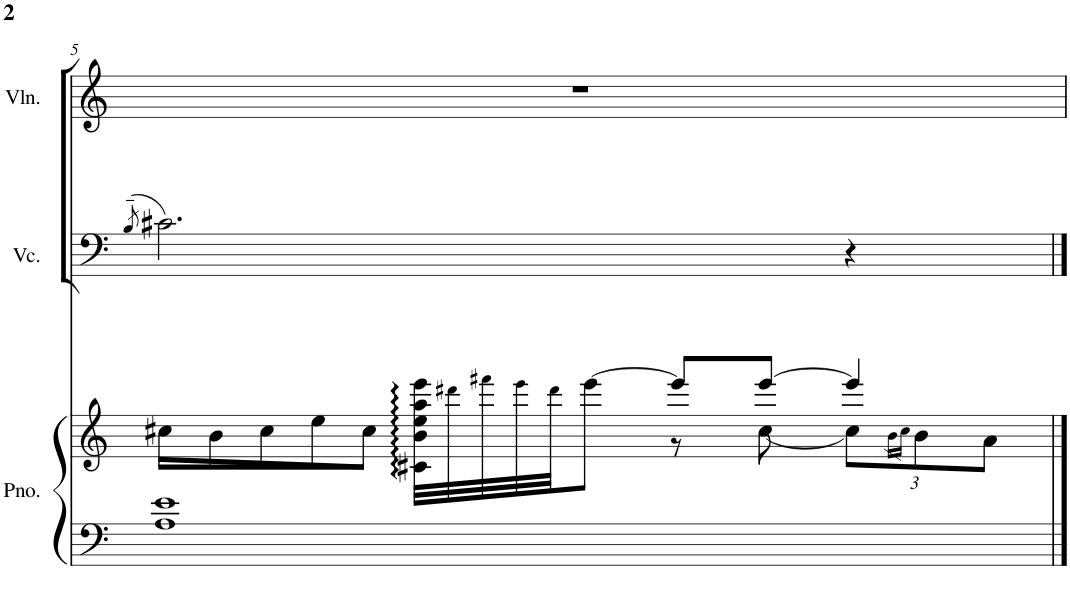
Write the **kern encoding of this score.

**kern	**kern	**kern	**kern
*part3	*part3	*part2	*part1
*staff4	*staff3	*staff2	*staff1
*I"Piano	*	*I"Violoncello	*I"Violin
*I'Pno.	*	*I'Vc.	*I'Vln.
!!LO:PB:g=z
*clefF4	*clefG2	*clefF4	*clefG2
*k[]	*k[]	*k[]	*k[]
*M4/4	*M4/4	*M4/4	*M4/4
=5	=5	=5	=5
.	.	(>8qB~>/	.
*	*Xbrackettup	*	*
*	*^	*	*
1A 1e	20cc#X\LL	2ryy	2.c#X\)	1r
.	20b\	.	.	.
.	20cc#\	.	.	.
.	20ee\	.	.	.
.	20cc#\JJ	.	.	.
.	40c#X\ 40b\ 40ee\ 40aa\ 40eee\LLL	.	.	.
.	40ddd#X!\	.	.	.
.	40fff#X!\	.	.	.
.	40eee!\	.	.	.
.	40ddd#!\JJ	.	.	.
.	[>8eee\J	.	.	.
.	8eee/L]	8r	.	.
.	[8eee/J	[8cc#\	.	.
.	4eee/]	12cc#\L]	4r	.
.	.	16qb\LL	.	.
.	.	16qcc#\JJ	.	.
.	.	12b\	.	.
.	.	12a\J	.	.
*	*v	*v	*	*
=	=	=	=
*-	*-	*-	*-
